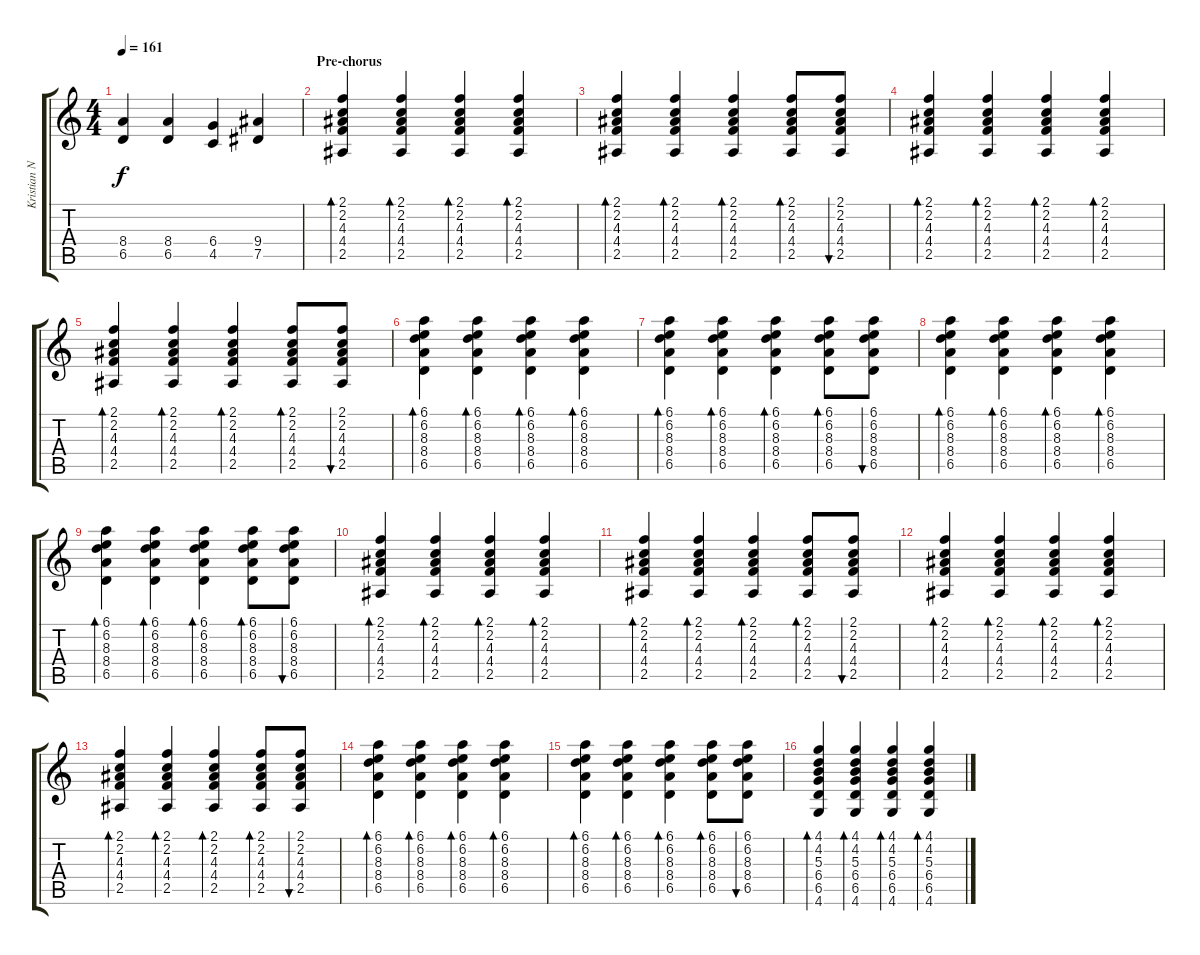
\track ("Kristian Niemann" "Kristian N") {instrument distortionguitar}
\staff {score tabs}
\tuning (Eb4 Bb3 Gb3 Db3 Ab2 Eb2) {hide}
\ts (4 4)
\tempo 161
\clef g2
\ks c
(8.4 6.5).4{dy f} (8.4 6.5).4 (6.4 4.5).4 (9.4 7.5).4 |
\section ("" "Pre-chorus")
(2.1 2.2 4.3 4.4 2.5).4{bd 60 volume 9 instrument electricguitarclean} (2.1 2.2 4.3 4.4 2.5).4{bd 60} (2.1 2.2 4.3 4.4 2.5).4{bd 60} (2.1 2.2 4.3 4.4 2.5).4{bd 60} |
(2.1 2.2 4.3 4.4 2.5).4{bd 60} (2.1 2.2 4.3 4.4 2.5).4{bd 60} (2.1 2.2 4.3 4.4 2.5).4{bd 60} (2.1 2.2 4.3 4.4 2.5).8{bd 60} (2.1 2.2 4.3 4.4 2.5).8{bu 60} |
(2.1 2.2 4.3 4.4 2.5).4{bd 60 volume 9 instrument electricguitarclean} (2.1 2.2 4.3 4.4 2.5).4{bd 60} (2.1 2.2 4.3 4.4 2.5).4{bd 60} (2.1 2.2 4.3 4.4 2.5).4{bd 60} |
(2.1 2.2 4.3 4.4 2.5).4{bd 60} (2.1 2.2 4.3 4.4 2.5).4{bd 60} (2.1 2.2 4.3 4.4 2.5).4{bd 60} (2.1 2.2 4.3 4.4 2.5).8{bd 60} (2.1 2.2 4.3 4.4 2.5).8{bu 60} |
(6.1 6.2 8.3 8.4 6.5).4{bd 60} (6.1 6.2 8.3 8.4 6.5).4{bd 60} (6.1 6.2 8.3 8.4 6.5).4{bd 60} (6.1 6.2 8.3 8.4 6.5).4{bd 60} |
(6.1 6.2 8.3 8.4 6.5).4{bd 60} (6.1 6.2 8.3 8.4 6.5).4{bd 60} (6.1 6.2 8.3 8.4 6.5).4{bd 60} (6.1 6.2 8.3 8.4 6.5).8{bd 60} (6.1 6.2 8.3 8.4 6.5).8{bu 60} |
(6.1 6.2 8.3 8.4 6.5).4{bd 60} (6.1 6.2 8.3 8.4 6.5).4{bd 60} (6.1 6.2 8.3 8.4 6.5).4{bd 60} (6.1 6.2 8.3 8.4 6.5).4{bd 60} |
(6.1 6.2 8.3 8.4 6.5).4{bd 60} (6.1 6.2 8.3 8.4 6.5).4{bd 60} (6.1 6.2 8.3 8.4 6.5).4{bd 60} (6.1 6.2 8.3 8.4 6.5).8{bd 60} (6.1 6.2 8.3 8.4 6.5).8{bu 60} |
(2.1 2.2 4.3 4.4 2.5).4{bd 60 volume 9 instrument electricguitarclean} (2.1 2.2 4.3 4.4 2.5).4{bd 60} (2.1 2.2 4.3 4.4 2.5).4{bd 60} (2.1 2.2 4.3 4.4 2.5).4{bd 60} |
(2.1 2.2 4.3 4.4 2.5).4{bd 60} (2.1 2.2 4.3 4.4 2.5).4{bd 60} (2.1 2.2 4.3 4.4 2.5).4{bd 60} (2.1 2.2 4.3 4.4 2.5).8{bd 60} (2.1 2.2 4.3 4.4 2.5).8{bu 60} |
(2.1 2.2 4.3 4.4 2.5).4{bd 60 volume 9 instrument electricguitarclean} (2.1 2.2 4.3 4.4 2.5).4{bd 60} (2.1 2.2 4.3 4.4 2.5).4{bd 60} (2.1 2.2 4.3 4.4 2.5).4{bd 60} |
(2.1 2.2 4.3 4.4 2.5).4{bd 60} (2.1 2.2 4.3 4.4 2.5).4{bd 60} (2.1 2.2 4.3 4.4 2.5).4{bd 60} (2.1 2.2 4.3 4.4 2.5).8{bd 60} (2.1 2.2 4.3 4.4 2.5).8{bu 60} |
(6.1 6.2 8.3 8.4 6.5).4{bd 60} (6.1 6.2 8.3 8.4 6.5).4{bd 60} (6.1 6.2 8.3 8.4 6.5).4{bd 60} (6.1 6.2 8.3 8.4 6.5).4{bd 60} |
(6.1 6.2 8.3 8.4 6.5).4{bd 60} (6.1 6.2 8.3 8.4 6.5).4{bd 60} (6.1 6.2 8.3 8.4 6.5).4{bd 60} (6.1 6.2 8.3 8.4 6.5).8{bd 60} (6.1 6.2 8.3 8.4 6.5).8{bu 60} |
(4.1 4.2 5.3 6.4 6.5 4.6).4{bd 60} (4.1 4.2 5.3 6.4 6.5 4.6).4{bd 60} (4.1 4.2 5.3 6.4 6.5 4.6).4{bd 60} (4.1 4.2 5.3 6.4 6.5 4.6).4{bd 60}
